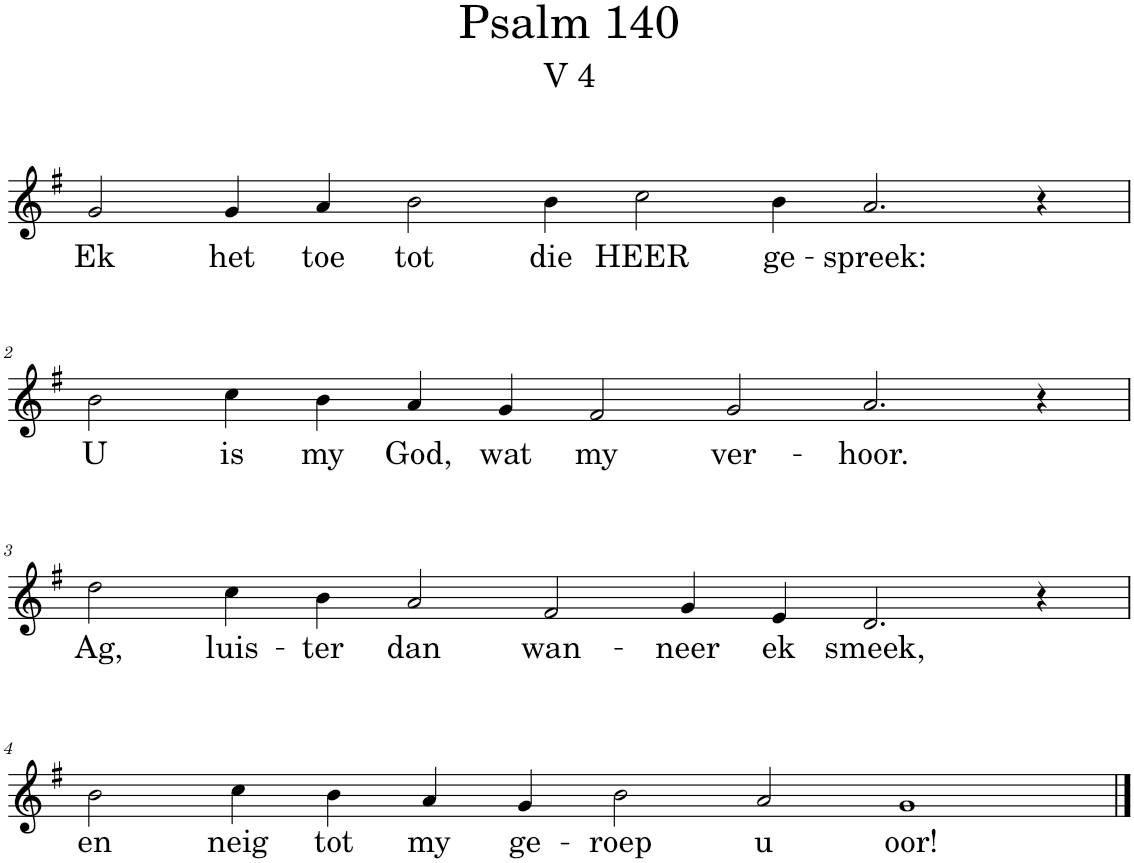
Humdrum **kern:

**kern	**text
*part1	*part1
*staff1	*staff1
*I"Pipe Organ	*
*I'Org.	*
*clefG2	*
*k[f#]	*
*M14/4	*
=1	=1
!	!LO:LY:b
2g/	Ek
!	!LO:LY:b
4g/	het
!	!LO:LY:b
4a/	toe
!	!LO:LY:b
2b\	tot
!	!LO:LY:b
4b\	die
!	!LO:LY:b
2cc\	HEER
!	!LO:LY:b
4b\	ge-
!	!LO:LY:b
2.a/	-spreek:
4r	.
!!LO:LB:g=z
=2	=2
*M14/4	*
!	!LO:LY:b
2b\	U
!	!LO:LY:b
4cc\	is
!	!LO:LY:b
4b\	my
!	!LO:LY:b
4a/	God,
!	!LO:LY:b
4g/	wat
!	!LO:LY:b
2f#/	my
!	!LO:LY:b
2g/	ver-
!	!LO:LY:b
2.a/	-hoor.
4r	.
!!LO:LB:g=z
=3	=3
*M14/4	*
!	!LO:LY:b
2dd\	Ag,
!	!LO:LY:b
4cc\	luis-
!	!LO:LY:b
4b\	-ter
!	!LO:LY:b
2a/	dan
!	!LO:LY:b
2f#/	wan-
!	!LO:LY:b
4g/	-neer
!	!LO:LY:b
4e/	ek
!	!LO:LY:b
2.d/	smeek,
4r	.
!!LO:LB:g=z
=4	=4
*M14/4	*
!	!LO:LY:b
2b\	en
!	!LO:LY:b
4cc\	neig
!	!LO:LY:b
4b\	tot
!	!LO:LY:b
4a/	my
!	!LO:LY:b
4g/	ge-
!	!LO:LY:b
2b\	-roep
!	!LO:LY:b
2a/	u
!	!LO:LY:b
1g	oor!
==	==
*-	*-
